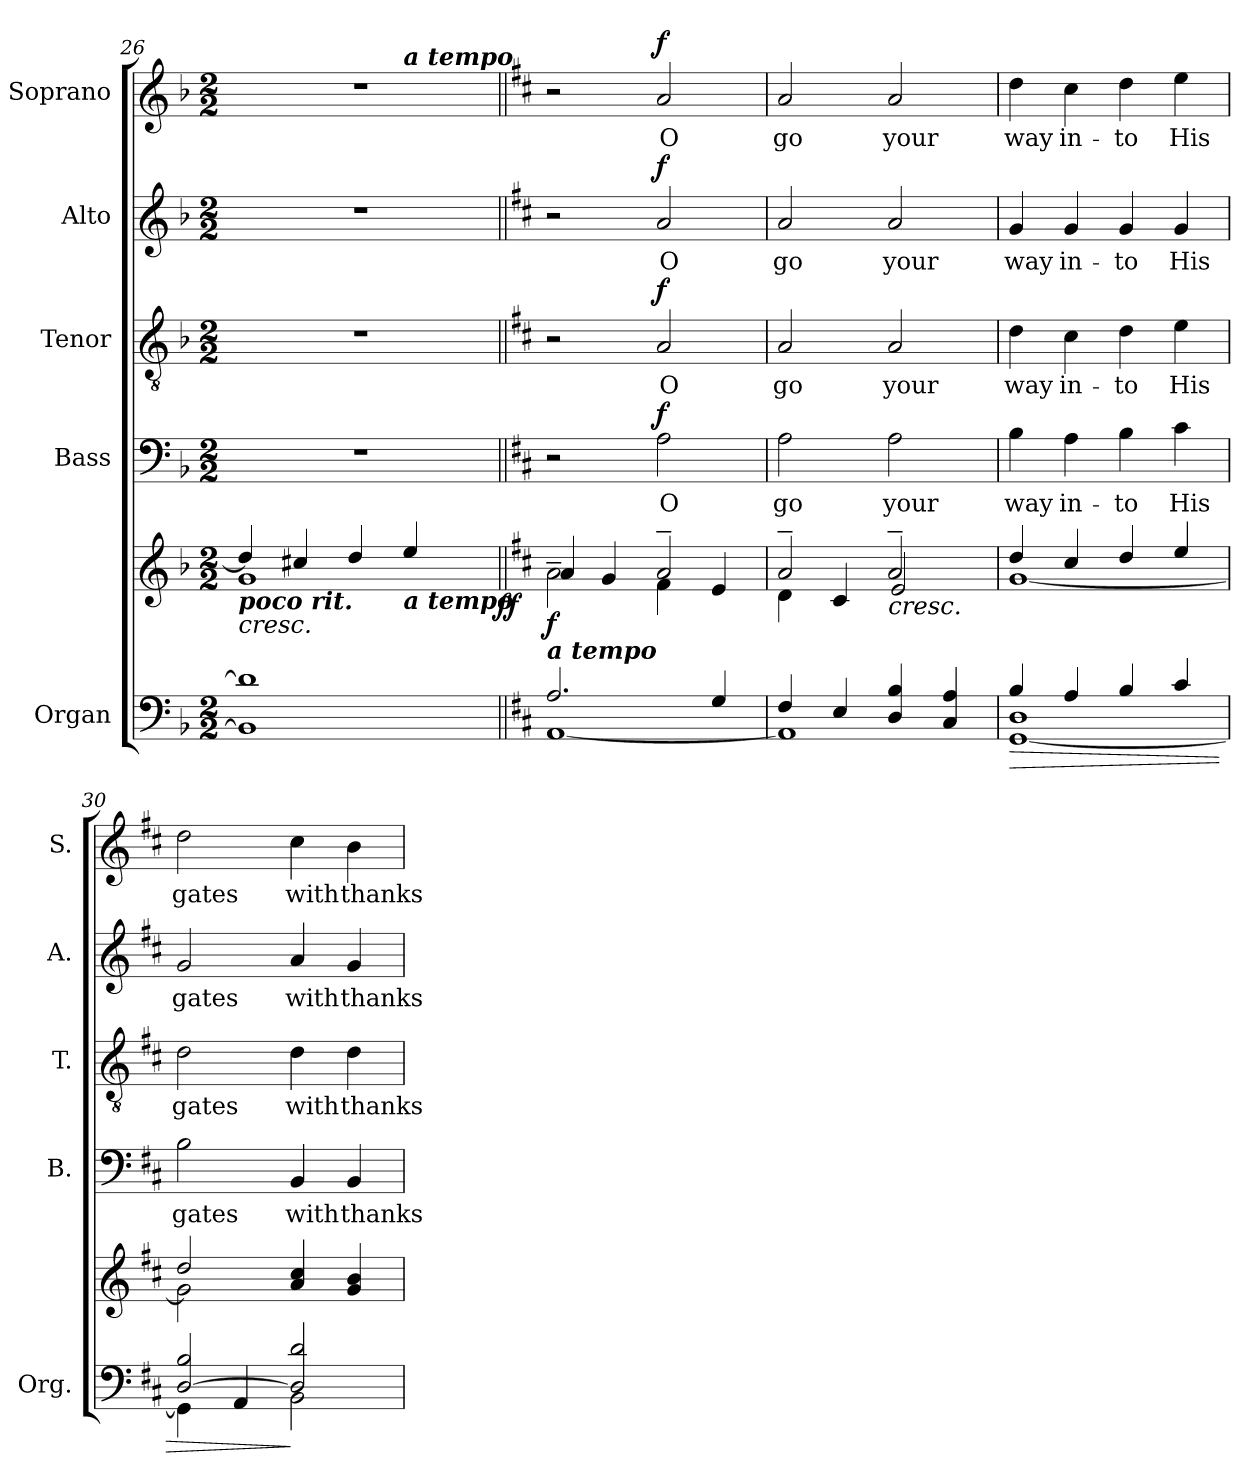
**kern	**kern	**dynam	**kern	**text	**dynam	**kern	**text	**dynam	**kern	**text	**dynam	**kern	**text	**dynam
*part5	*part5	*part5	*part4	*part4	*part4	*part3	*part3	*part3	*part2	*part2	*part2	*part1	*part1	*part1
*staff6	*staff5	*staff5/6	*staff4	*staff4	*staff4	*staff3	*staff3	*staff3	*staff2	*staff2	*staff2	*staff1	*staff1	*staff1
*I"Organ	*	*	*I"Bass	*	*	*I"Tenor	*	*	*I"Alto	*	*	*I"Soprano	*	*
*I'Org.	*	*	*I'B.	*	*	*I'T.	*	*	*I'A.	*	*	*I'S.	*	*
*clefF4	*clefG2	*	*clefF4	*	*	*clefGv2	*	*	*clefG2	*	*	*clefG2	*	*
*	*	*	*	*	*	*ITrd7c12	*	*	*	*	*	*	*	*
*k[b-]	*k[b-]	*	*k[b-]	*	*	*k[b-]	*	*	*k[b-]	*	*	*k[b-]	*	*
*F:	*F:	*	*F:	*	*	*F:	*	*	*F:	*	*	*F:	*	*
*M2/2	*M2/2	*	*M2/2	*	*	*M2/2	*	*	*M2/2	*	*	*M2/2	*	*
=26	=26	=26	=26	=26	=26	=26	=26	=26	=26	=26	=26	=26	=26	=26
*	*^	*	*	*	*	*	*	*	*	*	*	*	*	*
!	!	!	!	!	!	!	!	!	!	!	!	!	!LO:TX:a:Bi:t=poco rit.	!	!
!	!LO:TX:b:Bi:t=poco rit.	!	!	!	!	!	!	!	!	!	!	!	!	!	!
!	!	!	!LO:HP:b	!	!	!	!	!	!	!	!	!	!	!	!
*	*	*^	*	*	*	*	*	*	*	*	*	*	*^	*	*
1BB-i] 1di]	4ddi/]	1gi	2ryy	<	1r	.	.	1r	.	.	1r	.	.	1r	2.ryy	.	.
.	4cc#Xi/	.	.	.	.	.	.	.	.	.	.	.	.	.	.	.	.
.	4ddi/	.	4ryy	.	.	.	.	.	.	.	.	.	.	.	.	.	.
!	!	!	!	!	!	!	!	!	!	!	!	!	!	!	!LO:TX:a:Bi:t=a tempo	!	!
!	!LO:TX:b:Bi:t=a tempo	!	!	!	!	!	!	!	!	!	!	!	!	!	!	!	!
.	4eei/	.	8ryy	.	.	.	.	.	.	.	.	.	.	.	4ryy	.	.
.	.	.	16ryy	.	.	.	.	.	.	.	.	.	.	.	.	.	.
.	.	.	32ryy	.	.	.	.	.	.	.	.	.	.	.	.	.	.
.	.	.	64ryy	.	.	.	.	.	.	.	.	.	.	.	.	.	.
.	.	.	128...ryy	.	.	.	.	.	.	.	.	.	.	.	.	.	.
.	.	.	1024ryy	f f	.	.	.	.	.	.	.	.	.	.	.	.	.
.	.	.	.	[	.	.	.	.	.	.	.	.	.	.	.	.	.
*	*v	*v	*v	*	*	*	*	*	*	*	*	*	*	*v	*v	*	*
!!LO:LB:g=z
=27||	=27||	=27||	=27||	=27||	=27||	=27||	=27||	=27||	=27||	=27||	=27||	=27||	=27||	=27||
*k[f#c#]	*k[f#c#]	*	*k[f#c#]	*	*	*k[f#c#]	*	*	*k[f#c#]	*	*	*k[f#c#]	*	*
*D:	*D:	*	*D:	*	*	*D:	*	*	*D:	*	*	*D:	*	*
*^	*^	*	*	*	*	*	*	*	*	*	*	*^	*	*
*	*	*	*^	*	*	*	*	*	*	*	*	*	*	*	*	*	*
!LO:TX:a:Bi:t=a tempo	!	!	!	!	!	!	!	!	!	!	!	!	!	!	!	!	!	!
*	*	*	*v	*v	*	*	*	*	*	*	*	*	*	*	*v	*v	*	*
2.Ai/	[1AAi	2a~i\	4ai/	f	2r	.	.	2r	.	.	2r	.	.	2r	.	.
.	.	.	4gi/	.	.	.	.	.	.	.	.	.	.	.	.	.
!	!	!	!	!	!	!LO:LY:b:color=#000000	!	!	!	!	!	!	!	!	!	!
!	!	!	!	!	!	!	!	!	!LO:LY:b:color=#000000	!	!	!	!	!	!	!
!	!	!	!	!	!	!	!	!	!	!	!	!LO:LY:b:color=#000000	!	!	!	!
!	!	!	!	!	!	!	!	!	!	!	!	!	!	!	!LO:LY:b:color=#000000	!
.	.	2a~i/	4f#i\	.	2Ai\	O	f	2AAi/	O	f	2ai/	O	f	2ai/	O	f
4Gi/	.	.	4ei/	.	.	.	.	.	.	.	.	.	.	.	.	.
=28	=28	=28	=28	=28	=28	=28	=28	=28	=28	=28	=28	=28	=28	=28	=28	=28
!	!	!	!	!	!	!LO:LY:b:color=#000000	!	!	!	!	!	!	!	!	!	!
!	!	!	!	!	!	!	!	!	!LO:LY:b:color=#000000	!	!	!	!	!	!	!
!	!	!	!	!	!	!	!	!	!	!	!	!LO:LY:b:color=#000000	!	!	!	!
!	!	!	!	!	!	!	!	!	!	!	!	!	!	!	!LO:LY:b:color=#000000	!
4F#i/	1AAi]	2a~i/	4di\	.	2Ai\	go	.	2AAi/	go	.	2ai/	go	.	2ai/	go	.
4Ei/	.	.	4c#i/	[	.	.	.	.	.	.	.	.	.	.	.	.
!	!	!	!	!LO:HP:b	!	!	!	!	!	!	!	!	!	!	!	!
!	!	!	!	!	!	!LO:LY:b:color=#000000	!	!	!	!	!	!	!	!	!	!
!	!	!	!	!	!	!	!	!	!LO:LY:b:color=#000000	!	!	!	!	!	!	!
!	!	!	!	!	!	!	!	!	!	!	!	!LO:LY:b:color=#000000	!	!	!	!
!	!	!	!	!	!	!	!	!	!	!	!	!	!	!	!LO:LY:b:color=#000000	!
4Di/ 4Bi	.	2a~i/	2ei/	<	2Ai\	your	.	2AAi/	your	.	2ai/	your	.	2ai/	your	.
4C#i/ 4Ai	.	.	.	.	.	.	.	.	.	.	.	.	.	.	.	.
=29	=29	=29	=29	=29	=29	=29	=29	=29	=29	=29	=29	=29	=29	=29	=29	=29
!	!	!	!	!LO:HP:b=2	!	!	!	!	!	!	!	!	!	!	!	!
!	!	!	!	!	!	!LO:LY:b:color=#000000	!	!	!	!	!	!	!	!	!	!
!	!	!	!	!	!	!	!	!	!LO:LY:b:color=#000000	!	!	!	!	!	!	!
!	!	!	!	!	!	!	!	!	!	!	!	!LO:LY:b:color=#000000	!	!	!	!
!	!	!	!	!	!	!	!	!	!	!	!	!	!	!	!LO:LY:b:color=#000000	!
4Bi/	[1GGi 1Di	4ddi/	[1gi	>	4Bi\	way	.	4Di\	way	.	4gi/	way	.	4ddi\	way	.
!	!	!	!	!	!	!LO:LY:b:color=#000000	!	!	!	!	!	!	!	!	!	!
!	!	!	!	!	!	!	!	!	!LO:LY:b:color=#000000	!	!	!	!	!	!	!
!	!	!	!	!	!	!	!	!	!	!	!	!LO:LY:b:color=#000000	!	!	!	!
!	!	!	!	!	!	!	!	!	!	!	!	!	!	!	!LO:LY:b:color=#000000	!
4Ai/	.	4cc#i/	.	.	4Ai\	in-	.	4C#i\	in-	.	4gi/	in-	.	4cc#i\	in-	.
!	!	!	!	!	!	!LO:LY:b:color=#000000	!	!	!	!	!	!	!	!	!	!
!	!	!	!	!	!	!	!	!	!LO:LY:b:color=#000000	!	!	!	!	!	!	!
!	!	!	!	!	!	!	!	!	!	!	!	!LO:LY:b:color=#000000	!	!	!	!
!	!	!	!	!	!	!	!	!	!	!	!	!	!	!	!LO:LY:b:color=#000000	!
4Bi/	.	4ddi/	.	.	4Bi\	-to	.	4Di\	-to	.	4gi/	-to	.	4ddi\	-to	.
!	!	!	!	!	!	!LO:LY:b:color=#000000	!	!	!	!	!	!	!	!	!	!
!	!	!	!	!	!	!	!	!	!LO:LY:b:color=#000000	!	!	!	!	!	!	!
!	!	!	!	!	!	!	!	!	!	!	!	!LO:LY:b:color=#000000	!	!	!	!
!	!	!	!	!	!	!	!	!	!	!	!	!	!	!	!LO:LY:b:color=#000000	!
4c#i/	.	4eei/	.	.	4c#i\	His	.	4Ei\	His	.	4gi/	His	.	4eei\	His	.
=30	=30	=30	=30	=30	=30	=30	=30	=30	=30	=30	=30	=30	=30	=30	=30	=30
!	!	!	!	!	!	!LO:LY:b:color=#000000	!	!	!	!	!	!	!	!	!	!
!	!	!	!	!	!	!	!	!	!LO:LY:b:color=#000000	!	!	!	!	!	!	!
!	!	!	!	!	!	!	!	!	!	!	!	!LO:LY:b:color=#000000	!	!	!	!
!	!	!	!	!	!	!	!	!	!	!	!	!	!	!	!LO:LY:b:color=#000000	!
[2Di/ 2Bi	4GGi\]	2ddi/	2gi\]	.	2Bi\	gates	.	2Di\	gates	.	2gi/	gates	.	2ddi\	gates	.
.	4AAi/	.	.	.	.	.	.	.	.	.	.	.	.	.	.	.
!	!	!	!	!	!	!LO:LY:b:color=#000000	!	!	!	!	!	!	!	!	!	!
!	!	!	!	!	!	!	!	!	!LO:LY:b:color=#000000	!	!	!	!	!	!	!
!	!	!	!	!	!	!	!	!	!	!	!	!LO:LY:b:color=#000000	!	!	!	!
!	!	!	!	!	!	!	!	!	!	!	!	!	!	!	!LO:LY:b:color=#000000	!
2Di/] 2di	2BBi\	4ai/ 4cc#i	2ryy	]	4BBi/	with	.	4Di\	with	.	4ai/	with	.	4cc#i\	with	.
!	!	!	!	!	!	!LO:LY:b:color=#000000	!	!	!	!	!	!	!	!	!	!
!	!	!	!	!	!	!	!	!	!LO:LY:b:color=#000000	!	!	!	!	!	!	!
!	!	!	!	!	!	!	!	!	!	!	!	!LO:LY:b:color=#000000	!	!	!	!
!	!	!	!	!	!	!	!	!	!	!	!	!	!	!	!LO:LY:b:color=#000000	!
.	.	4gi/ 4bi	.	.	4BBi/	thanks-	.	4Di\	thanks-	.	4gi/	thanks-	.	4bi\	thanks-	.
*v	*v	*	*	*	*	*	*	*	*	*	*	*	*	*	*	*
*	*v	*v	*	*	*	*	*	*	*	*	*	*	*	*	*
=	=	=	=	=	=	=	=	=	=	=	=	=	=	=
*-	*-	*-	*-	*-	*-	*-	*-	*-	*-	*-	*-	*-	*-	*-
